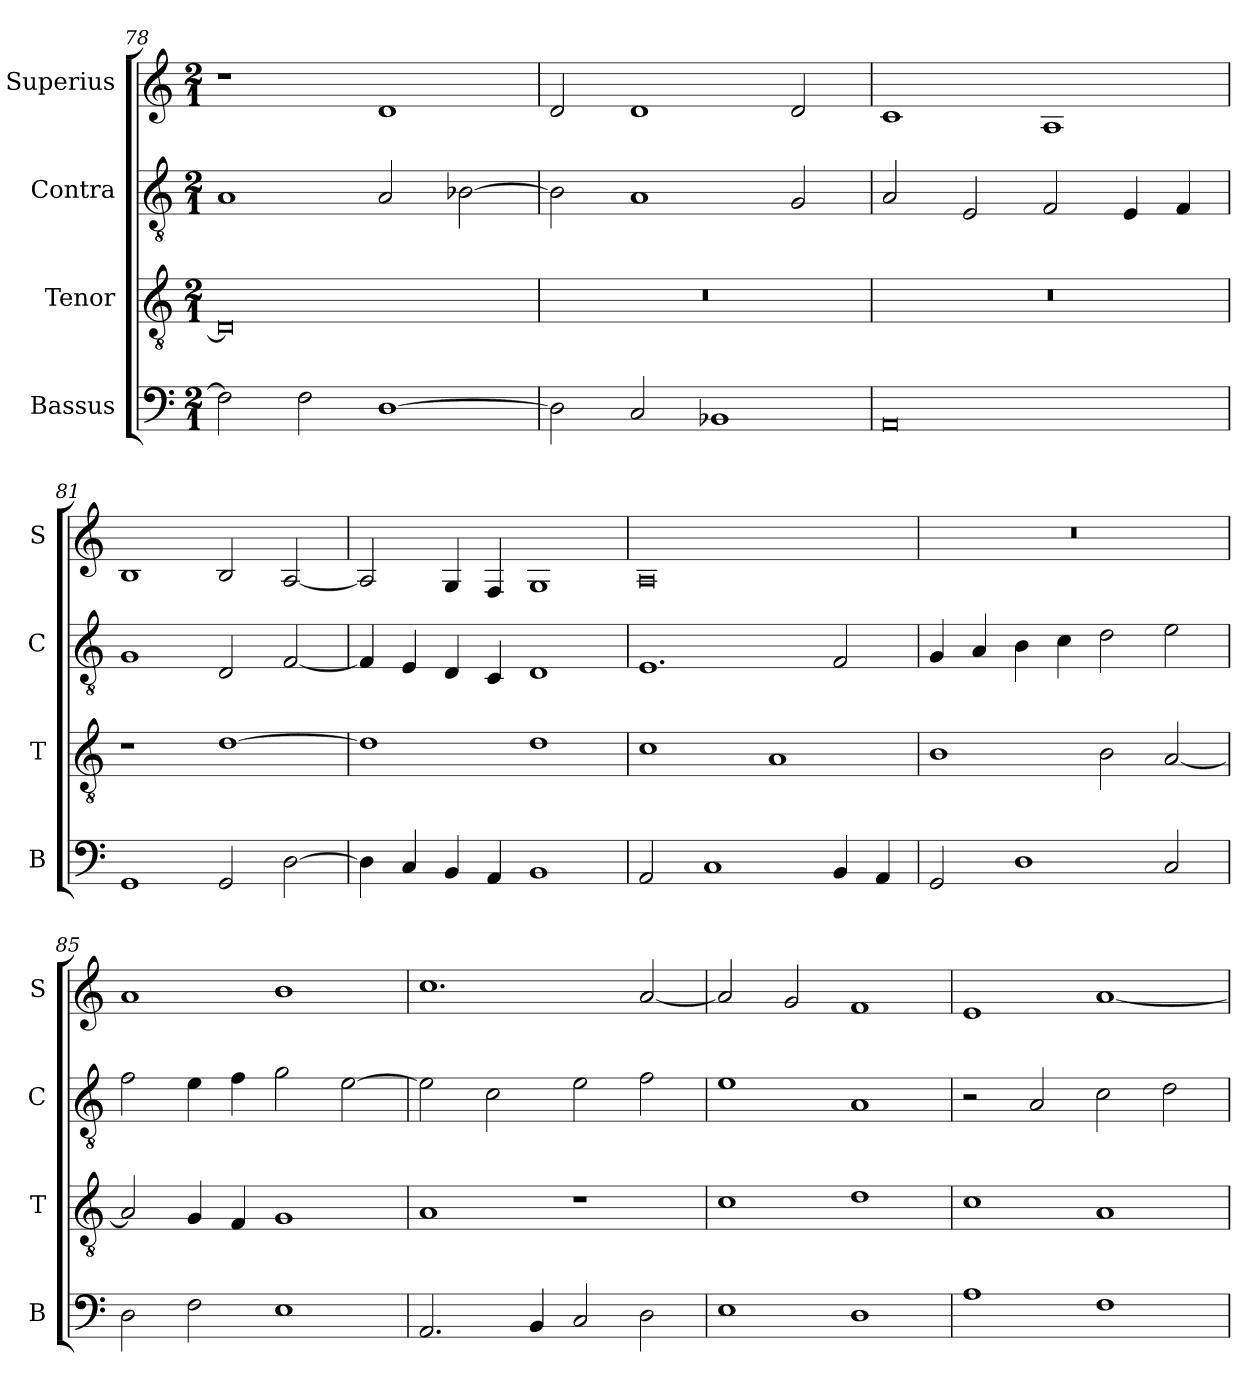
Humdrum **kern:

**kern	**kern	**kern	**kern
*part4	*part3	*part2	*part1
*staff4	*staff3	*staff2	*staff1
*I"Bassus	*I"Tenor	*I"Contra	*I"Superius
*I'B	*I'T	*I'C	*I'S
*clefF4	*clefGv2	*clefGv2	*clefG2
*k[]	*k[]	*k[]	*k[]
*M2/1	*M2/1	*M2/1	*M2/1
=78	=78	=78	=78
2F\]	0D]	1A	1r
2F\	.	.	.
[1D	.	2A/	1d
.	.	[2B-X\	.
=79	=79	=79	=79
2D\]	0r	2B-\]	2d/
2C/	.	1A	1d
1BB-X	.	.	.
.	.	2G/	2d/
=80	=80	=80	=80
0AA	0r	2A/	1c
.	.	2E/	.
.	.	2F/	1A
.	.	4E/	.
.	.	4F/	.
=81	=81	=81	=81
1GG	1r	1G	1B
2GG/	[1d	2D/	2B/
[2D\	.	[2F/	[2A/
=82	=82	=82	=82
4D\]	1d]	4F/]	2A/]
4C/	.	4E/	.
4BB/	.	4D/	4G/
4AA/	.	4C/	4F/
1BB	1d	1D	1G
=83	=83	=83	=83
2AA/	1c	1.E	0A
1C	.	.	.
.	1A	.	.
4BB/	.	2F/	.
4AA/	.	.	.
=84	=84	=84	=84
2GG/	1B	4G/	0r
.	.	4A/	.
1D	.	4B\	.
.	.	4c\	.
.	2B\	2d\	.
2C/	[2A/	2e\	.
=85	=85	=85	=85
2D\	2A/]	2f\	1a
2F\	4G/	4e\	.
.	4F/	4f\	.
1E	1G	2g\	1b
.	.	[2e\	.
=86	=86	=86	=86
2.AA/	1A	2e\]	1.cc
.	.	2c\	.
4BB/	.	.	.
2C/	1r	2e\	.
2D\	.	2f\	[2a/
=87	=87	=87	=87
1E	1c	1e	2a/]
.	.	.	2g/
1D	1d	1A	1f
=88	=88	=88	=88
1A	1c	2r	1e
.	.	2A/	.
1F	1A	2c\	[1a
.	.	2d\	.
=	=	=	=
*-	*-	*-	*-
